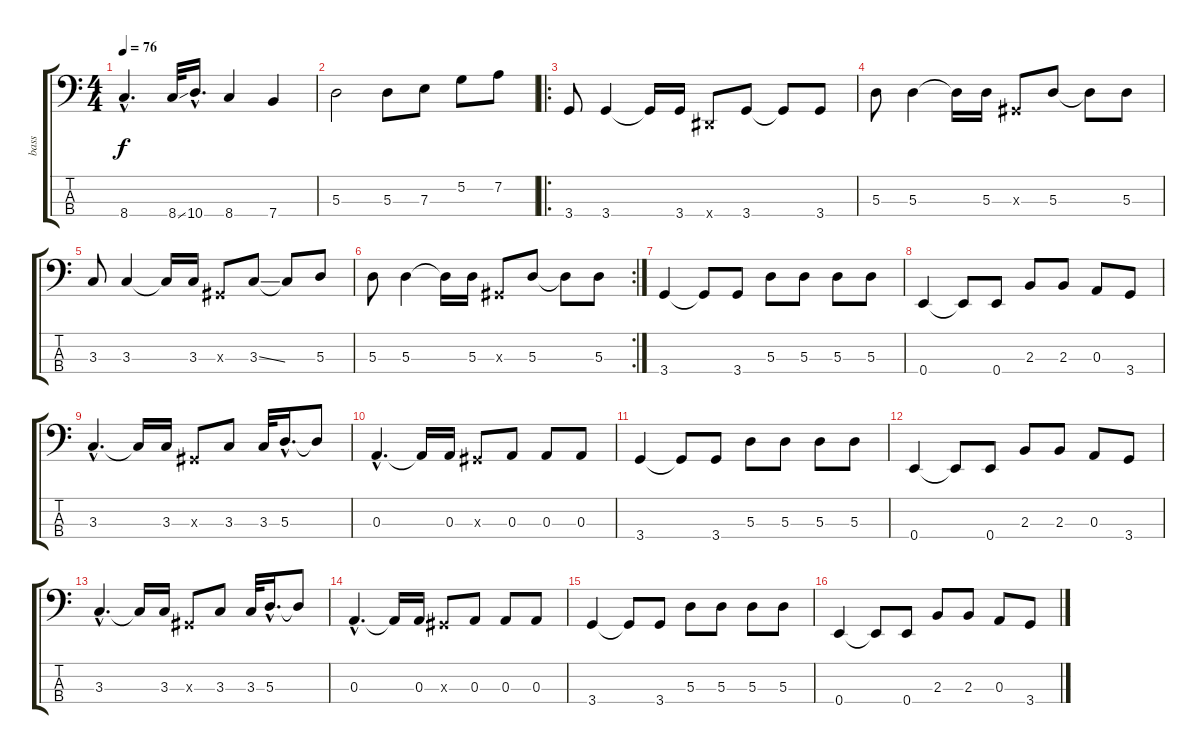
\track ("bass" "bass") {instrument electricbasspick}
\staff {score tabs}
\tuning (G2 D2 A1 E1) {hide}
\ts (4 4)
\tempo 76
\clef f4
\ks c
8.4{hac}.4{d dy f} 8.4{ss}.32 10.4{hac}.16{d} 8.4.4 7.4.4 |
5.3.2 5.3.8 7.3.8 5.2.8 7.2.8 |
\ro
3.4.8 3.4.4 3.4{t}.16 3.4.16 -1.4{x}.8 3.4.8 3.4{t}.8 3.4.8 |
5.3.8 5.3.4 5.3{t}.16 5.3.16 -1.3{x}.8 5.3.8 5.3{t}.8 5.3.8 |
3.3.8 3.3.4 3.3{t}.16 3.3.16 -1.3{x}.8 3.3{ss}.8 3.3{t}.8 5.3.8 |
\rc 2
5.3.8 5.3.4 5.3{t}.16 5.3.16 -1.3{x}.8 5.3.8 5.3{t}.8 5.3.8 |
3.4.4 3.4{t}.8 3.4.8 5.3.8 5.3.8 5.3.8 5.3.8 |
0.4.4 0.4{t}.8 0.4.8 2.3.8 2.3.8 0.3.8 3.4.8 |
3.3{hac}.4{d} 3.3{t}.16 3.3.16 -1.3{x}.8 3.3.8 3.3.32 5.3{hac}.16{d} 5.3{t}.8 |
0.3{hac}.4{d} 0.3{t}.16 0.3.16 -1.3{x}.8 0.3.8 0.3.8 0.3.8 |
3.4.4 3.4{t}.8 3.4.8 5.3.8 5.3.8 5.3.8 5.3.8 |
0.4.4 0.4{t}.8 0.4.8 2.3.8 2.3.8 0.3.8 3.4.8 |
3.3{hac}.4{d} 3.3{t}.16 3.3.16 -1.3{x}.8 3.3.8 3.3.32 5.3{hac}.16{d} 5.3{t}.8 |
0.3{hac}.4{d} 0.3{t}.16 0.3.16 -1.3{x}.8 0.3.8 0.3.8 0.3.8 |
3.4.4 3.4{t}.8 3.4.8 5.3.8 5.3.8 5.3.8 5.3.8 |
0.4.4 0.4{t}.8 0.4.8 2.3.8 2.3.8 0.3.8 3.4.8
